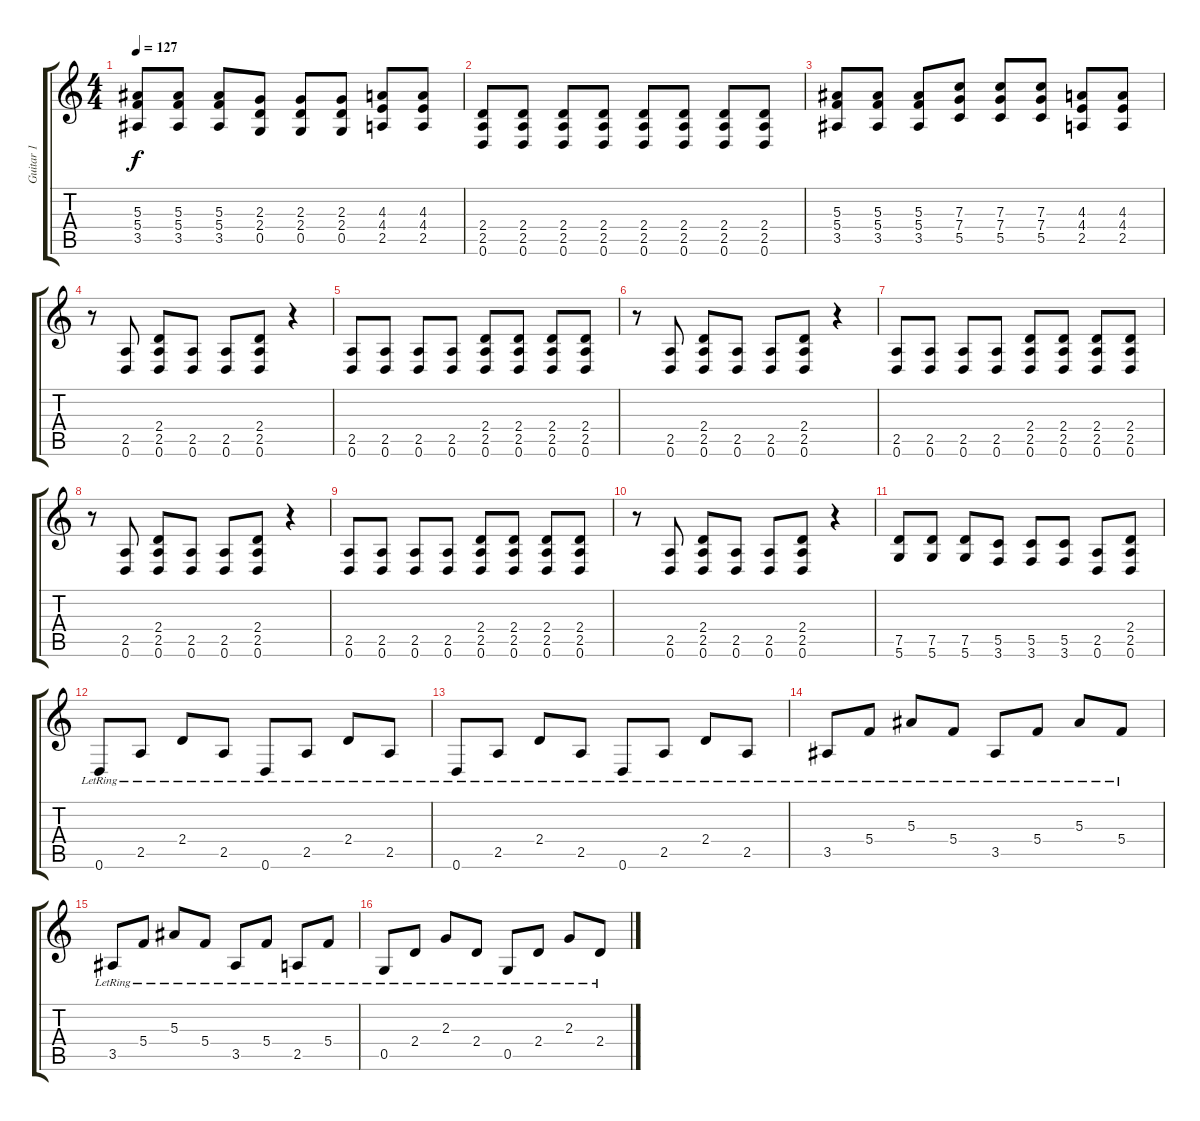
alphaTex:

\track ("Guitar 1" "Guitar 1") {instrument distortionguitar}
\staff {score tabs}
\tuning (D4 A3 F3 C3 G2 D2) {hide}
\ts (4 4)
\tempo 127
\clef g2
\ks c
(5.3 5.4 3.5).8{dy f} (5.3 5.4 3.5).8 (5.3 5.4 3.5).8 (2.3 2.4 0.5).8 (2.3 2.4 0.5).8 (2.3 2.4 0.5).8 (4.3 4.4 2.5).8 (4.3 4.4 2.5).8 |
(2.4 2.5 0.6).8 (2.4 2.5 0.6).8 (2.4 2.5 0.6).8 (2.4 2.5 0.6).8 (2.4 2.5 0.6).8 (2.4 2.5 0.6).8 (2.4 2.5 0.6).8 (2.4 2.5 0.6).8 |
(5.3 5.4 3.5).8 (5.3 5.4 3.5).8 (5.3 5.4 3.5).8 (7.3 7.4 5.5).8 (7.3 7.4 5.5).8 (7.3 7.4 5.5).8 (4.3 4.4 2.5).8 (4.3 4.4 2.5).8 |
r.8 (2.5 0.6).8 (2.4 2.5 0.6).8 (2.5 0.6).8 (2.5 0.6).8 (2.4 2.5 0.6).8 r.4 |
(2.5 0.6).8 (2.5 0.6).8 (2.5 0.6).8 (2.5 0.6).8 (2.4 2.5 0.6).8 (2.4 2.5 0.6).8 (2.4 2.5 0.6).8 (2.4 2.5 0.6).8 |
r.8 (2.5 0.6).8 (2.4 2.5 0.6).8 (2.5 0.6).8 (2.5 0.6).8 (2.4 2.5 0.6).8 r.4 |
(2.5 0.6).8 (2.5 0.6).8 (2.5 0.6).8 (2.5 0.6).8 (2.4 2.5 0.6).8 (2.4 2.5 0.6).8 (2.4 2.5 0.6).8 (2.4 2.5 0.6).8 |
r.8 (2.5 0.6).8 (2.4 2.5 0.6).8 (2.5 0.6).8 (2.5 0.6).8 (2.4 2.5 0.6).8 r.4 |
(2.5 0.6).8 (2.5 0.6).8 (2.5 0.6).8 (2.5 0.6).8 (2.4 2.5 0.6).8 (2.4 2.5 0.6).8 (2.4 2.5 0.6).8 (2.4 2.5 0.6).8 |
r.8 (2.5 0.6).8 (2.4 2.5 0.6).8 (2.5 0.6).8 (2.5 0.6).8 (2.4 2.5 0.6).8 r.4 |
(7.5 5.6).8 (7.5 5.6).8 (7.5 5.6).8 (5.5 3.6).8 (5.5 3.6).8 (5.5 3.6).8 (2.5 0.6).8 (2.4 2.5 0.6).8 |
0.6{lr}.8{instrument electricguitarclean} 2.5{lr}.8 2.4{lr}.8 2.5{lr}.8 0.6{lr}.8 2.5{lr}.8 2.4{lr}.8 2.5{lr}.8 |
0.6{lr}.8 2.5{lr}.8 2.4{lr}.8 2.5{lr}.8 0.6{lr}.8 2.5{lr}.8 2.4{lr}.8 2.5{lr}.8 |
3.5{lr}.8 5.4{lr}.8 5.3{lr}.8 5.4{lr}.8 3.5{lr}.8 5.4{lr}.8 5.3{lr}.8 5.4{lr}.8 |
3.5{lr}.8 5.4{lr}.8 5.3{lr}.8 5.4{lr}.8 3.5{lr}.8 5.4{lr}.8 2.5{lr}.8 5.4{lr}.8 |
0.5{lr}.8 2.4{lr}.8 2.3{lr}.8 2.4{lr}.8 0.5{lr}.8 2.4{lr}.8 2.3{lr}.8 2.4{lr}.8
